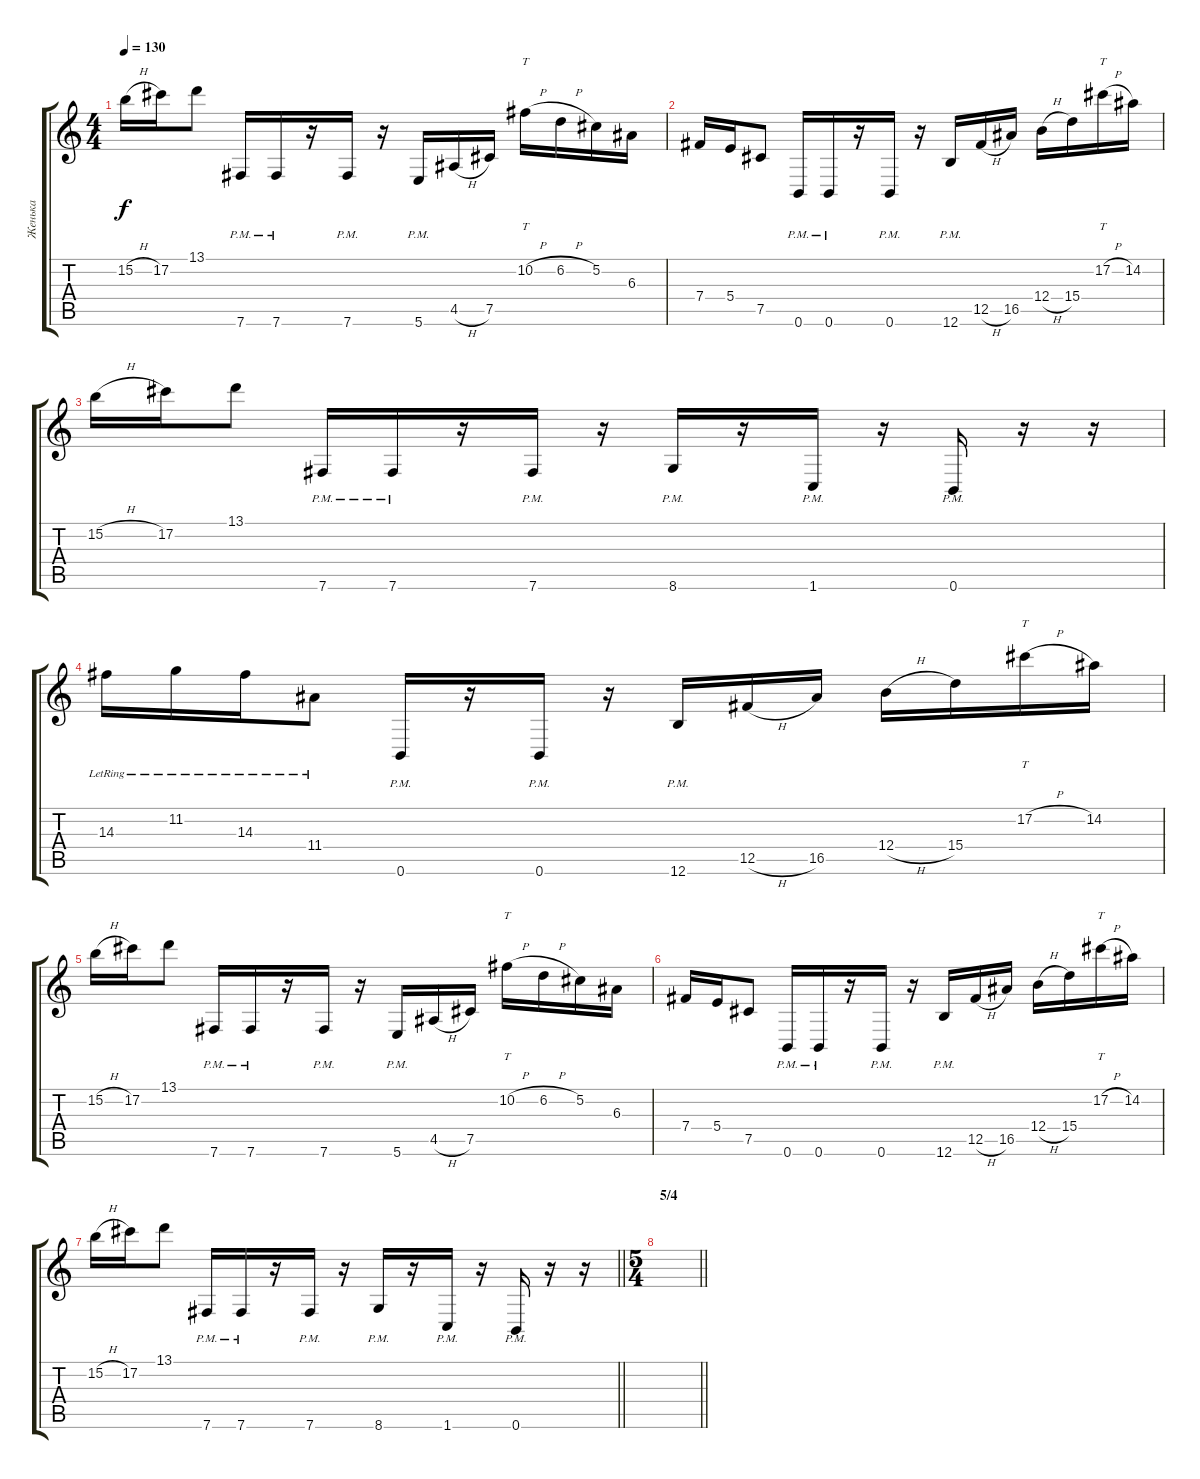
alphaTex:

\track ("Женька" "Женька") {instrument distortionguitar}
\staff {score tabs}
\tuning (Db4 Ab3 E3 B2 Gb2 B1) {hide}
\ts (4 4)
\tempo 130
\clef g2
\ks c
15.2{h}.16{dy f} 17.2.16 13.1.8 7.6{pm}.16 7.6{pm}.16 r.16 7.6{pm}.16 r.16 5.6{pm}.16 4.5{h}.16 7.5.16 10.2{h}.16{tt} 6.2{h}.16 5.2.16 6.3.16 |
7.4.16 5.4.16 7.5.8 0.6{pm}.16 0.6{pm}.16 r.16 0.6{pm}.16 r.16 12.6{pm}.16 12.5{h}.16 16.5.16 12.4{h}.16 15.4.16 17.2{h}.16{tt} 14.2.16 |
15.2{h}.16 17.2.16 13.1.8 7.6{pm}.16 7.6{pm}.16 r.16 7.6{pm}.16 r.16 8.6{pm}.16 r.16 1.6{pm}.16 r.16 0.6{pm}.16 r.16 r.16 |
14.3{lr}.16 11.2{lr}.16 14.3{lr}.16 11.4{lr}.8 0.6{pm}.16 r.16 0.6{pm}.16 r.16 12.6{pm}.16 12.5{h}.16 16.5.16 12.4{h}.16 15.4.16 17.2{h}.16{tt} 14.2.16 |
15.2{h}.16 17.2.16 13.1.8 7.6{pm}.16 7.6{pm}.16 r.16 7.6{pm}.16 r.16 5.6{pm}.16 4.5{h}.16 7.5.16 10.2{h}.16{tt} 6.2{h}.16 5.2.16 6.3.16 |
7.4.16 5.4.16 7.5.8 0.6{pm}.16 0.6{pm}.16 r.16 0.6{pm}.16 r.16 12.6{pm}.16 12.5{h}.16 16.5.16 12.4{h}.16 15.4.16 17.2{h}.16{tt} 14.2.16 |
\barLineRight lightlight
15.2{h}.16 17.2.16 13.1.8 7.6{pm}.16 7.6{pm}.16 r.16 7.6{pm}.16 r.16 8.6{pm}.16 r.16 1.6{pm}.16 r.16 0.6{pm}.16 r.16 r.16 |
\ts (5 4)
\section ("" "5/4")
\barLineRight lightlight
